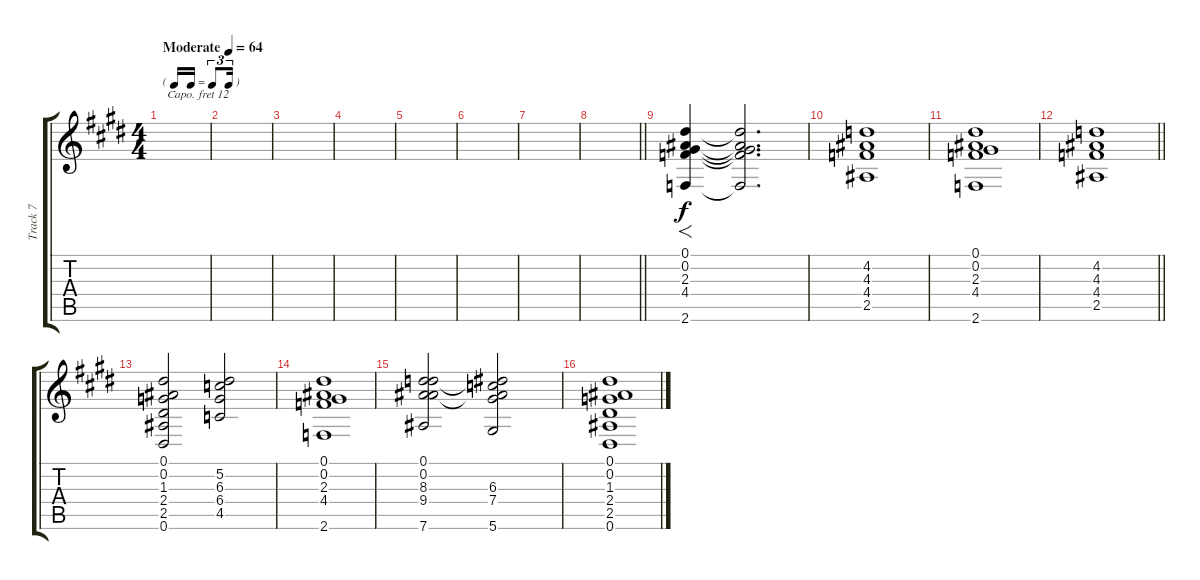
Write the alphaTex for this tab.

\track ("Track 7" "Track 7") {instrument stringensemble1}
\staff {score tabs}
\capo 12
\tuning (Eb4 Bb3 Gb3 Db3 Ab2 Eb2) {hide}
\ts (4 4)
\tf triplet16th
\tempo (64 "Moderate")
\clef g2
\ks e
|
|
|
|
|
|
|
\barLineRight lightlight
|
(0.1 0.2 2.3 4.4 2.6).4{f} (0.1{t} 0.2{t} 2.3{t} 4.4{t} 2.6{t}).2{d} |
(4.2 4.3 4.4 2.5).1 |
(0.1 0.2 2.3 4.4 2.6).1 |
\barLineRight lightlight
(4.2 4.3 4.4 2.5).1 |
(0.1 0.2 1.3 2.4 2.5 0.6).2 (5.2 6.3 6.4 4.5).2 |
(0.1 0.2 2.3 4.4 2.6).1 |
(0.1 0.2 8.3 9.4 7.6).2 (0.1{t} 0.2{t} 6.3 7.4 5.6).2 |
(0.1 0.2 1.3 2.4 2.5 0.6).1
